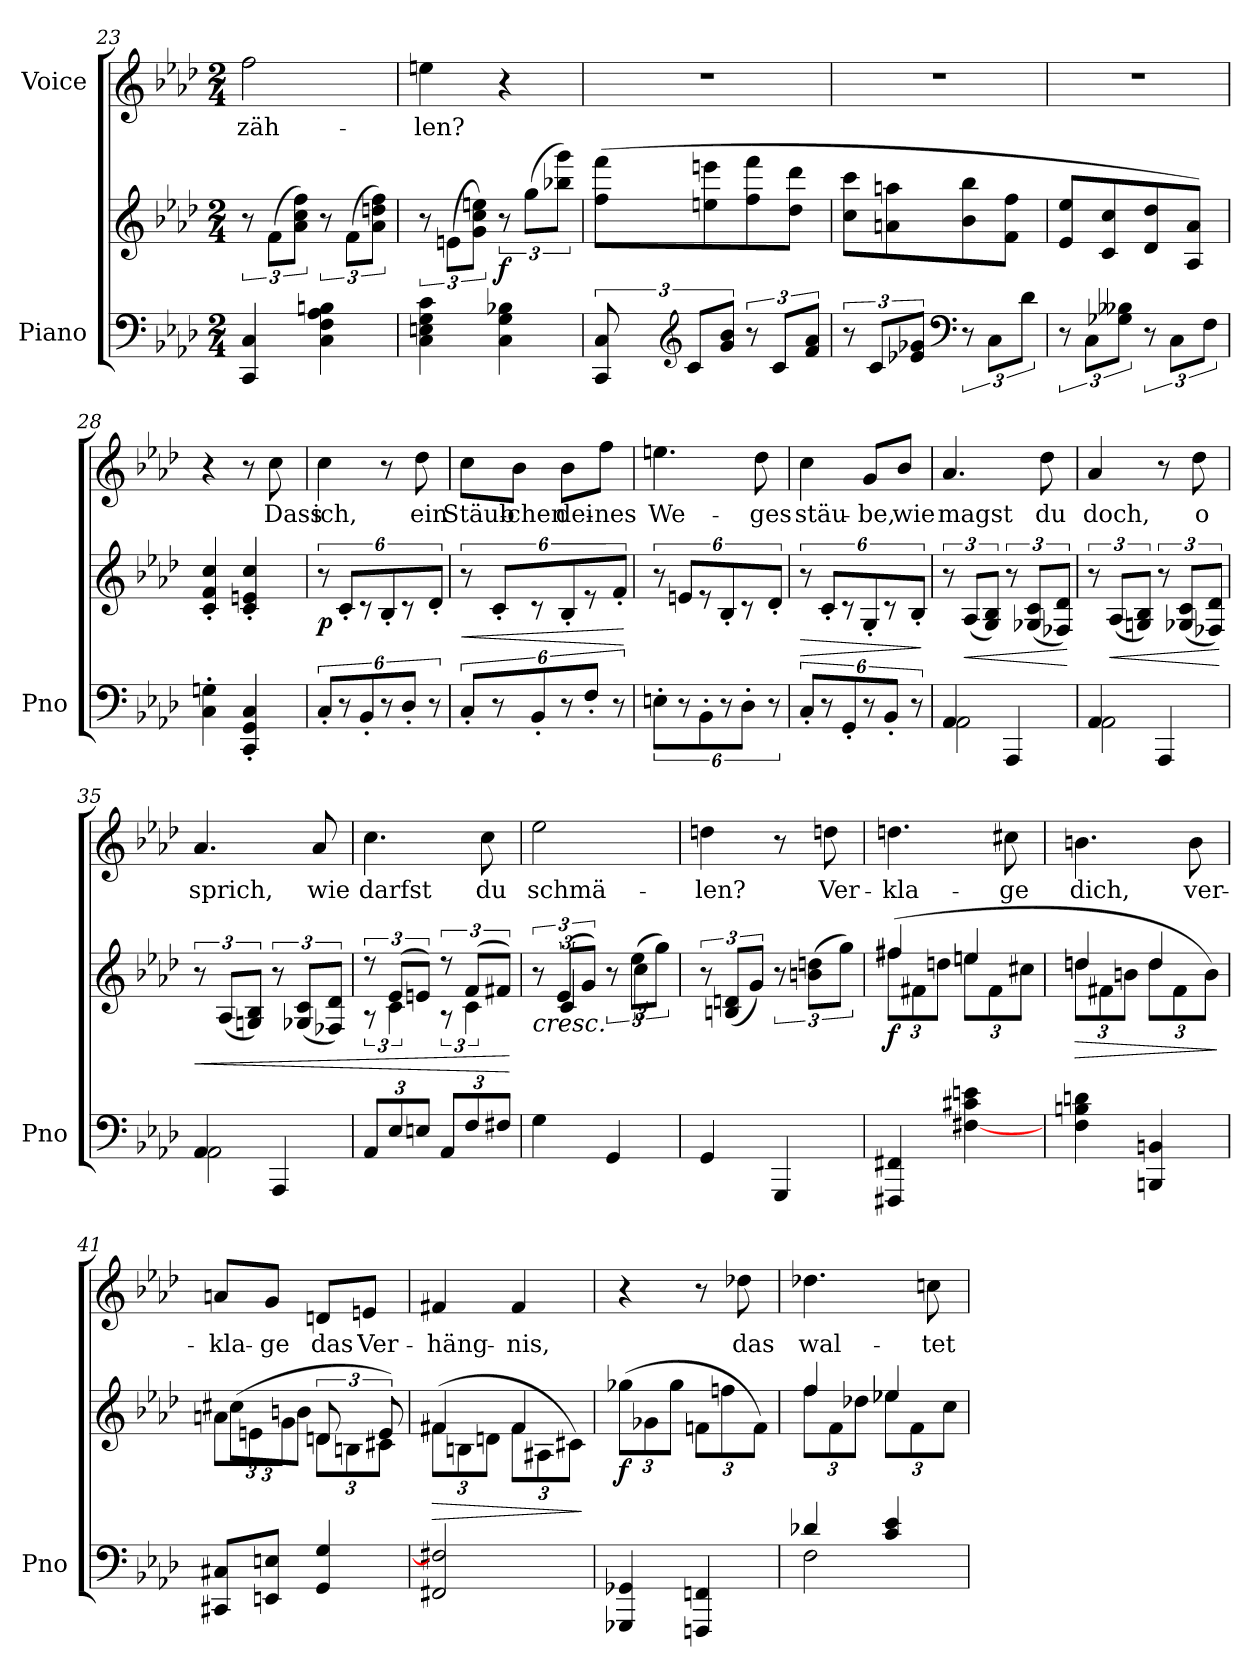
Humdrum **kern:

**kern	**kern	**dynam	**kern	**text
*part2	*part2	*part2	*part1	*part1
*staff3	*staff2	*staff2/3	*staff1	*staff1
*I"Piano	*	*	*I"Voice	*
*I'Pno	*	*	*	*
*clefF4	*clefG2	*	*clefG2	*
*k[b-e-a-d-]	*k[b-e-a-d-]	*	*k[b-e-a-d-]	*
*M2/4	*M2/4	*	*M2/4	*
=23	=23	=23	=23	=23
4CC/ 4C/	12r	.	2ff\	zäh-
.	(12f\L	.	.	.
.	12a-\ 12cc\ 12ff\J)	.	.	.
4C\ 4F\ 4A-\ 4Bn\	12r	.	.	.
.	(12f\L	.	.	.
.	12a-\ 12ddn\ 12ff\J)	.	.	.
=24	=24	=24	=24	=24
4C\ 4En\ 4G\ 4c\	12r	.	4een\	-len?
.	(12en\L	.	.	.
.	12g\ 12cc\ 12een\J)	.	.	.
!	!	!LO:DY:b	!	!
4C\ 4G\ 4B-X\	12r	f	4r	.
.	(12gg\L	.	.	.
.	12bb-X\ 12ggg\J)	.	.	.
=25	=25	=25	=25	=25
12CC/ 12C/	(8ff\ 8fff\L	.	2r	.
*clefG2	*	*	*	*
12c/L	.	.	.	.
.	8een\ 8eeen\	.	.	.
12g/ 12b-/J	.	.	.	.
12r	8ff\ 8fff\	.	.	.
12c/L	.	.	.	.
.	8dd-\ 8ddd-\J	.	.	.
12f/ 12a-/J	.	.	.	.
=26	=26	=26	=26	=26
12r	8cc\ 8ccc\L	.	2r	.
12c/L	.	.	.	.
.	8an\ 8aan\	.	.	.
12e-X/ 12g-X/J	.	.	.	.
*clefF4	*	*	*	*
12r	8b-\ 8bb-\	.	.	.
12C\L	.	.	.	.
.	8f\ 8ff\J	.	.	.
12d-\J	.	.	.	.
=27	=27	=27	=27	=27
12r	8e-/ 8ee-/L	.	2r	.
12C\L	.	.	.	.
.	8c/ 8cc/	.	.	.
12G-X\ 12B--X\J	.	.	.	.
12r	8d-/ 8dd-/	.	.	.
12C\L	.	.	.	.
.	8A-/ 8a-/J)	.	.	.
12F\J	.	.	.	.
=28	=28	=28	=28	=28
4C\' 4Gn\'	4c/' 4f/' 4cc/'	.	4r	.
4CC/' 4GG/' 4C/'	4c/' 4en/' 4cc/'	.	8r	.
.	.	.	8cc\	Dass
=29	=29	=29	=29	=29
!	!	!LO:DY:b	!	!
12C'/L	12r	p	4cc\	ich,
12r	12c'/L	.	.	.
12BB-'/	12r	.	.	.
12r	12B-'/	.	8r	.
12D-'/J	12r	.	.	.
.	.	.	8dd-\	ein
12r	12d-'/J	.	.	.
=30	=30	=30	=30	=30
!	!	!LO:HP:b	!	!
12C'/L	12r	<	8cc\L	Stäub-
12r	12c'/L	.	.	.
.	.	.	8b-\J	-chen
12BB-'/	12r	.	.	.
12r	12B-'/	.	8b-\L	dei-
12F'/J	12r	.	.	.
.	.	.	8ff\J	-nes
12r	12f'/J	.	.	.
.	.	[	.	.
=31	=31	=31	=31	=31
12En'\L	12r	.	4.een\	We-
12r	12en/L	.	.	.
12BB-'\	12r	.	.	.
12r	12B-'/	.	.	.
12D-'\J	12r	.	.	.
.	.	.	8dd-\	-ges
12r	12d-'/J	.	.	.
=32	=32	=32	=32	=32
!	!	!LO:HP:b	!	!
12C'/L	12r	>	4cc\	stäu-
12r	12c'/L	.	.	.
12GG'/	12r	.	.	.
12r	12G'/	.	8g/L	-be,
12BB-'/J	12r	.	.	.
.	.	.	8b-/J	wie
12r	12B-'/J	.	.	.
.	.	]	.	.
=33	=33	=33	=33	=33
*^	*	*	*	*
4AA-/	2AA-\	12r	.	4.a-/	magst
!	!	!	!LO:HP:b	!	!
.	.	(12A-/L	<	.	.
.	.	12G/ 12B-/J)	.	.	.
4AAA-/	.	12r	.	.	.
.	.	(12G-X/ 12c/L	.	.	.
.	.	.	.	8dd-\	du
.	.	12F-X/ 12d-/J)	.	.	.
*v	*v	*	*	*	*
.	.	[	.	.
=34	=34	=34	=34	=34
*^	*	*	*	*
4AA-/	2AA-\	12r	.	4a-/	doch,
!	!	!	!LO:HP:b	!	!
.	.	(12A-/L	<	.	.
.	.	12Gn/ 12B-/J)	.	.	.
4AAA-/	.	12r	.	8r	.
.	.	(12G-X/ 12c/L	.	.	.
.	.	.	.	8dd-\	o
.	.	12F-X/ 12d-/J)	.	.	.
*v	*v	*	*	*	*
.	.	[	.	.
=35	=35	=35	=35	=35
*^	*	*	*	*
!	!	!	!LO:HP:b	!	!
4AA-/	2AA-\	12r	<	4.a-/	sprich,
.	.	(12A-/L	.	.	.
.	.	12Gn/ 12B-/J)	.	.	.
4AAA-/	.	12r	.	.	.
.	.	(12G-X/ 12c/L	.	.	.
.	.	.	.	8a-/	wie
.	.	12F-X/ 12d-/J)	.	.	.
*v	*v	*	*	*	*
=36	=36	=36	=36	=36
*Xbrackettup	*	*	*	*
*	*^	*	*	*
12AA-/L	12r	12r	.	4.cc\	darfst
12E-/	(12e-/L	6c\	.	.	.
12En/J	12en/J)	.	.	.	.
12AA-/L	12r	12r	.	.	.
12F/	(12f/L	6c\	.	.	.
.	.	.	.	8cc\	du
12F#X/J	12f#X/J)	.	.	.	.
*	*v	*v	*	*	*
.	.	[	.	.
=37	=37	=37	=37	=37
*	*^	*	*	*
!	!LO:TX:b:i:t=cresc.	!	!	!	!
4G\	12r	12ryy	.	2ee-\	schmä-
.	(12e-/L	6c/	.	.	.
.	12g/J)	.	.	.	.
4GG/	12r	12ryy	.	.	.
.	(12ee-\L	6cc\	.	.	.
.	12gg\J)	.	.	.	.
*	*v	*v	*	*	*
=38	=38	=38	=38	=38
4GG/	12r	.	4ddn\	-len?
.	(12Bn/ 12dn/L	.	.	.
.	12g/J)	.	.	.
4GGG/	12r	.	8r	.
.	(12bn\ 12ddn\L	.	.	.
.	.	.	8ddn\	Ver-
.	12gg\J)	.	.	.
=39	=39	=39	=39	=39
*	*Xbrackettup	*	*	*
*	*^	*	*	*
!	!	!	!LO:DY:b	!	!
4FFF#X/ 4FF#X/	(12ff#X\L	4ff#X/	f	4.ddn\	-kla-
.	12f#X\	.	.	.	.
.	12ddn\J	.	.	.	.
[4F#X\ 4c#X\ 4en\	12een\L	4een/	.	.	.
.	12f#\	.	.	.	.
.	.	.	.	8cc#X\	-ge
.	12cc#X\J	.	.	.	.
=40	=40	=40	=40	=40	=40
!	!	!	!LO:HP:b	!	!
4F\ 4Bn\ 4dn\	12ddn\L	4ddn/	>	4.bn\	dich,
.	12f#X\	.	.	.	.
.	12bn\J	.	.	.	.
4BBBn/ 4BBn/	12dd\L	4dd/	.	.	.
.	12f#\	.	.	.	.
.	.	.	.	8b\	ver-
.	12b\J)	.	.	.	.
*	*v	*v	*	*	*
.	.	]	.	.
=41	=41	=41	=41	=41
*	*^	*	*	*
*	*	*brackettup	*	*	*
8CC#X/ 8C#X/L	12an\L	(12cc#X\L	.	8an/L	-kla-
.	12en\	12ryy	.	.	.
8EEn/ 8En/J	.	.	.	8g/J	-ge
.	12g\J	12bn\J	.	.	.
*	*Xbrackettup	*brackettup	*	*	*
4GG/ 4G/	12dn\L	12d/	.	8dn/L	das
.	12Bn\	12ryy	.	.	.
.	.	.	.	8en/J	Ver-
.	12c#X\J	12e/)	.	.	.
=42	=42	=42	=42	=42	=42
*	*Xbrackettup	*	*	*	*
!	!	!	!LO:HP:b	!	!
2FF#X/ 2F#X/]	(12f#X\L	4f#/	>	4f#X/	-häng-
.	12Bn\	.	.	.	.
.	12dn\J	.	.	.	.
.	12f#\L	4f#/	.	4f#/	-nis,
.	12A#X\	.	.	.	.
.	12c#X\J)	.	.	.	.
*	*v	*v	*	*	*
.	.	]	.	.
=43	=43	=43	=43	=43
!	!	!LO:DY:b	!	!
4GGG-X/ 4GG-X/	(12gg-X\L	f	4r	.
.	12g-X\	.	.	.
.	12gg-\J	.	.	.
4FFFn/ 4FFn/	12fn\L	.	8r	.
.	12ffn\	.	.	.
.	.	.	8dd-X\	das
.	12f\J)	.	.	.
=44	=44	=44	=44	=44
*^	*^	*	*	*
4d-X/	2F\	12ff\L	4ff/	.	4.dd-X\	wal-
.	.	12f\	.	.	.	.
.	.	12dd-X\J	.	.	.	.
4c/ 4e-/	.	12ee-X\L	4ee-X/	.	.	.
.	.	12f\	.	.	.	.
.	.	.	.	.	8ccn\	-tet
.	.	12cc\J	.	.	.	.
*v	*v	*	*	*	*	*
*	*v	*v	*	*	*
=	=	=	=	=
*-	*-	*-	*-	*-
